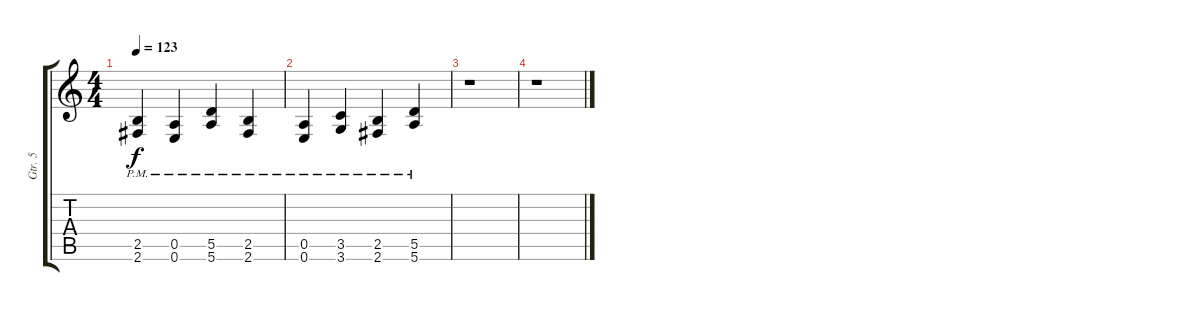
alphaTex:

\track ("Gtr. 5" "Gtr. 5") {instrument distortionguitar}
\staff {score tabs}
\tuning (E4 B3 G3 D3 A2 E2) {hide}
\ts (4 4)
\tempo 123
\clef g2
\ks c
(2.5{pm} 2.6{pm}).4{dy f} (0.5{pm} 0.6{pm}).4 (5.5{pm} 5.6{pm}).4 (2.5{pm} 2.6{pm}).4 |
(0.5{pm} 0.6{pm}).4 (3.5{pm} 3.6{pm}).4 (2.5{pm} 2.6{pm}).4 (5.5{pm} 5.6{pm}).4 |
r.1 |
r.1
